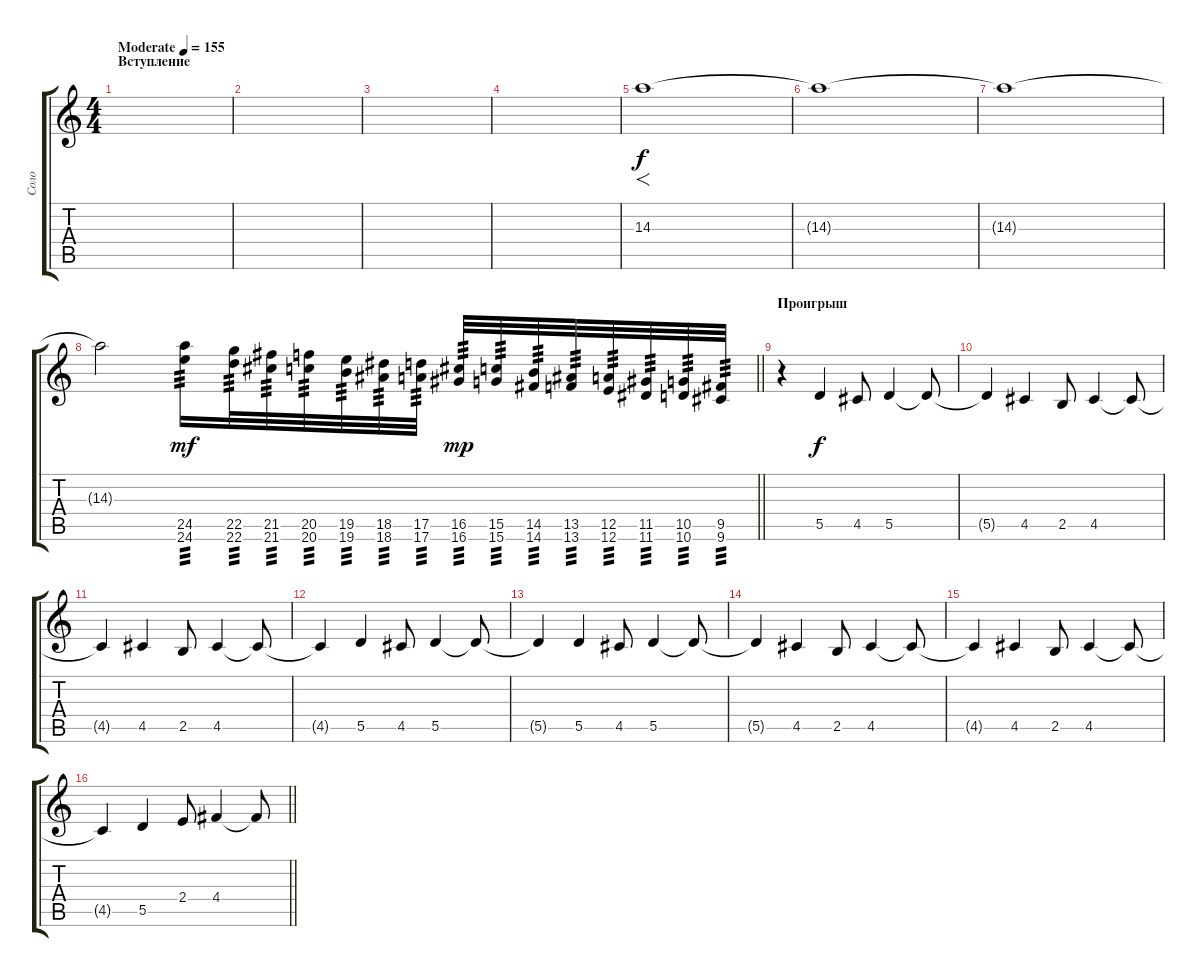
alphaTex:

\track ("Соло" "Соло") {instrument overdrivenguitar}
\staff {score tabs}
\tuning (E4 B3 G3 D3 A2 E2) {hide}
\ts (4 4)
\section ("" "Вступление")
\tempo (155 "Moderate")
\clef g2
\ks c
|
|
|
|
14.3.1{f} |
14.3{t}.1{dy f} |
14.3{t}.1 |
\barLineRight lightlight
14.3{t}.2 (24.5 24.6).16{tp 3 dy mf} (22.5 22.6).32{tp 3} (21.5 21.6).32{tp 3} (20.5 20.6).32{tp 3} (19.5 19.6).32{tp 3} (18.5 18.6).32{tp 3} (17.5 17.6).32{tp 3} (16.5 16.6).32{tp 3 dy mp} (15.5 15.6).32{tp 3} (14.5 14.6).32{tp 3} (13.5 13.6).32{tp 3} (12.5 12.6).32{tp 3} (11.5 11.6).32{tp 3} (10.5 10.6).32{tp 3} (9.5 9.6).32{tp 3} |
\section ("" "Проигрыш")
r.4 5.5.4{dy f volume 12} 4.5.8 5.5.4 5.5{t}.8 |
5.5{t}.4 4.5.4 2.5.8 4.5.4 4.5{t}.8 |
4.5{t}.4 4.5.4 2.5.8 4.5.4 4.5{t}.8 |
4.5{t}.4 5.5.4 4.5.8 5.5.4 5.5{t}.8 |
5.5{t}.4 5.5.4 4.5.8 5.5.4 5.5{t}.8 |
5.5{t}.4 4.5.4 2.5.8 4.5.4 4.5{t}.8 |
4.5{t}.4 4.5.4 2.5.8 4.5.4 4.5{t}.8 |
\barLineRight lightlight
4.5{t}.4 5.5.4 2.4.8 4.4.4 4.4{t}.8
